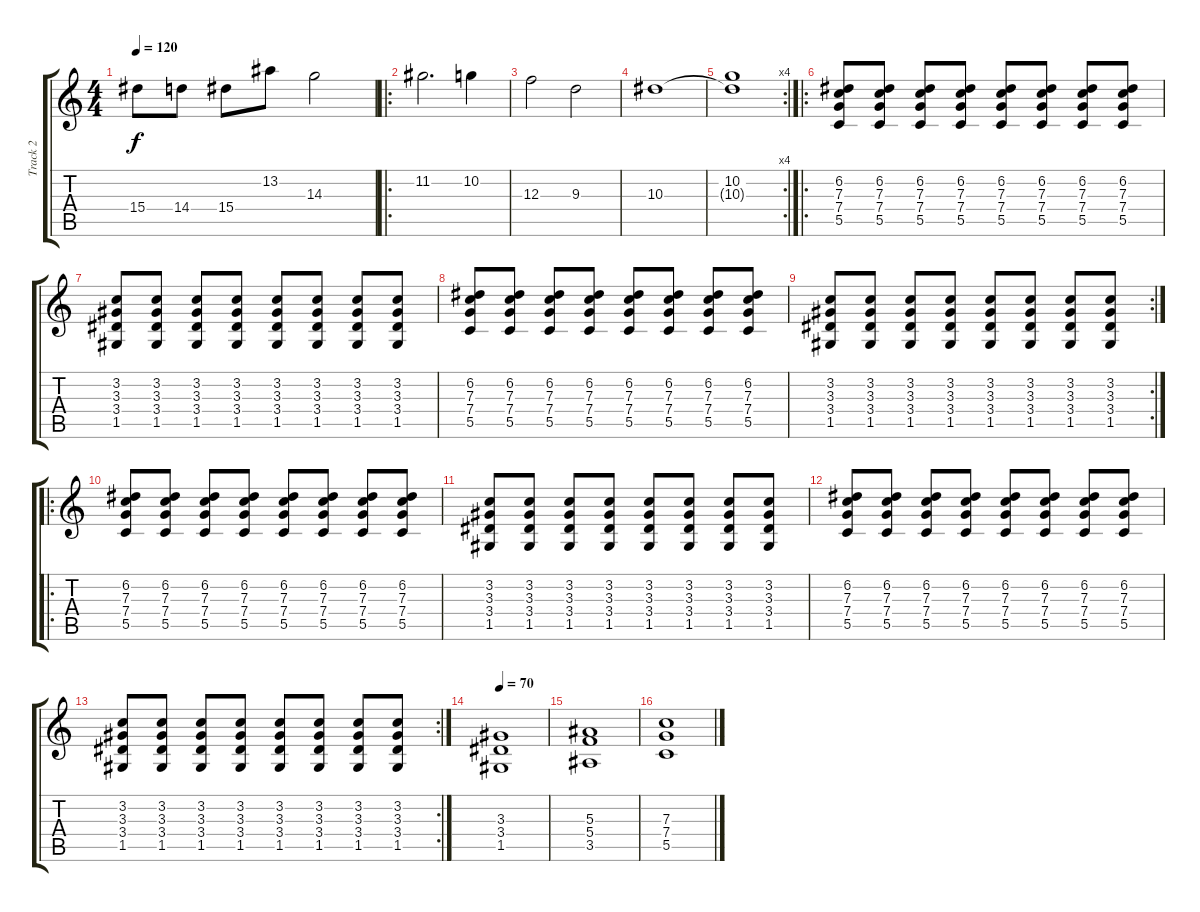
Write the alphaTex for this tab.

\track ("Track 2" "Track 2") {instrument distortionguitar}
\staff {score tabs}
\tuning (D4 A3 F3 C3 G2 D2) {hide}
\ts (4 4)
\tempo 120
\clef g2
\ks c
15.4.8{dy f} 14.4.8 15.4.8 13.2.8 14.3.2 |
\ro
11.2.2{d} 10.2.4 |
12.3.2 9.3.2 |
10.3.1 |
\rc 4
(10.2 10.3{t}).1 |
\ro
(6.2 7.3 7.4 5.5).8 (6.2 7.3 7.4 5.5).8 (6.2 7.3 7.4 5.5).8 (6.2 7.3 7.4 5.5).8 (6.2 7.3 7.4 5.5).8 (6.2 7.3 7.4 5.5).8 (6.2 7.3 7.4 5.5).8 (6.2 7.3 7.4 5.5).8 |
(3.2 3.3 3.4 1.5).8 (3.2 3.3 3.4 1.5).8 (3.2 3.3 3.4 1.5).8 (3.2 3.3 3.4 1.5).8 (3.2 3.3 3.4 1.5).8 (3.2 3.3 3.4 1.5).8 (3.2 3.3 3.4 1.5).8 (3.2 3.3 3.4 1.5).8 |
(6.2 7.3 7.4 5.5).8 (6.2 7.3 7.4 5.5).8 (6.2 7.3 7.4 5.5).8 (6.2 7.3 7.4 5.5).8 (6.2 7.3 7.4 5.5).8 (6.2 7.3 7.4 5.5).8 (6.2 7.3 7.4 5.5).8 (6.2 7.3 7.4 5.5).8 |
\rc 2
(3.2 3.3 3.4 1.5).8 (3.2 3.3 3.4 1.5).8 (3.2 3.3 3.4 1.5).8 (3.2 3.3 3.4 1.5).8 (3.2 3.3 3.4 1.5).8 (3.2 3.3 3.4 1.5).8 (3.2 3.3 3.4 1.5).8 (3.2 3.3 3.4 1.5).8 |
\ro
(6.2 7.3 7.4 5.5).8 (6.2 7.3 7.4 5.5).8 (6.2 7.3 7.4 5.5).8 (6.2 7.3 7.4 5.5).8 (6.2 7.3 7.4 5.5).8 (6.2 7.3 7.4 5.5).8 (6.2 7.3 7.4 5.5).8 (6.2 7.3 7.4 5.5).8 |
(3.2 3.3 3.4 1.5).8 (3.2 3.3 3.4 1.5).8 (3.2 3.3 3.4 1.5).8 (3.2 3.3 3.4 1.5).8 (3.2 3.3 3.4 1.5).8 (3.2 3.3 3.4 1.5).8 (3.2 3.3 3.4 1.5).8 (3.2 3.3 3.4 1.5).8 |
(6.2 7.3 7.4 5.5).8 (6.2 7.3 7.4 5.5).8 (6.2 7.3 7.4 5.5).8 (6.2 7.3 7.4 5.5).8 (6.2 7.3 7.4 5.5).8 (6.2 7.3 7.4 5.5).8 (6.2 7.3 7.4 5.5).8 (6.2 7.3 7.4 5.5).8 |
\rc 2
(3.2 3.3 3.4 1.5).8 (3.2 3.3 3.4 1.5).8 (3.2 3.3 3.4 1.5).8 (3.2 3.3 3.4 1.5).8 (3.2 3.3 3.4 1.5).8 (3.2 3.3 3.4 1.5).8 (3.2 3.3 3.4 1.5).8 (3.2 3.3 3.4 1.5).8 |
\tempo 70
(3.3 3.4 1.5).1 |
(5.3 5.4 3.5).1 |
(7.3 7.4 5.5).1
